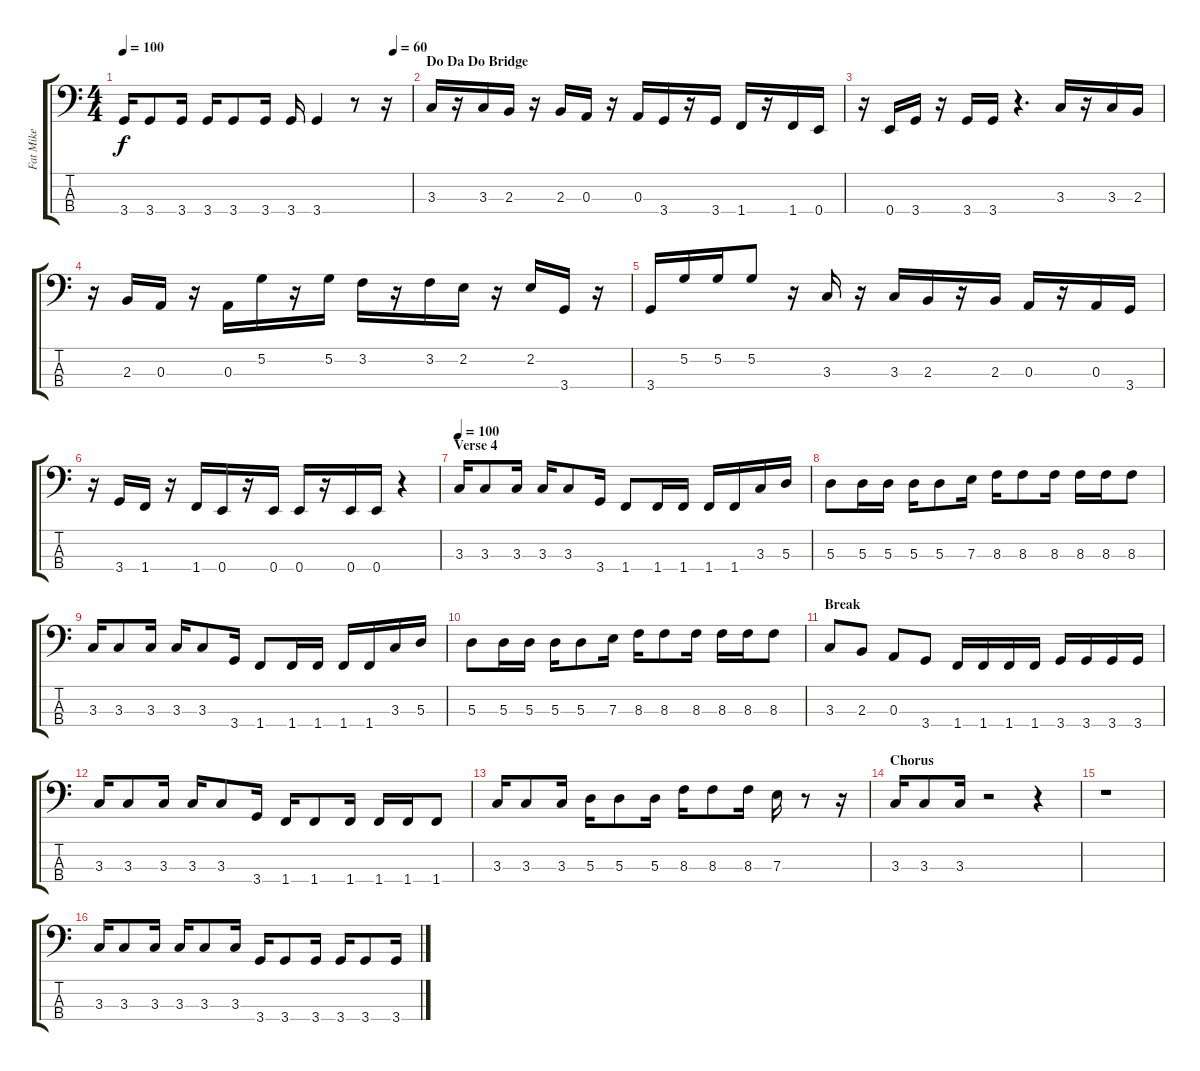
\track ("Fat Mike" "Fat Mike") {instrument electricbasspick}
\staff {score tabs}
\tuning (G2 D2 A1 E1) {hide}
\ts (4 4)
\tempo 100
\tempo (60 0.9375)
\clef f4
\ks c
3.4.16{dy f} 3.4.8 3.4.16 3.4.16 3.4.8 3.4.16 3.4.16 3.4.4 r.8 r.16{balance 0} |
\section ("" "Do Da Do Bridge")
3.3.16 r.16 3.3.16 2.3.16 r.16 2.3.16 0.3.16 r.16 0.3.16 3.4.16 r.16 3.4.16 1.4.16 r.16 1.4.16 0.4.16 |
r.16 0.4.16 3.4.16 r.16 3.4.16 3.4.16 r.4{d} 3.3.16 r.16 3.3.16 2.3.16 |
r.16 2.3.16 0.3.16 r.16 0.3.16 5.2.16 r.16 5.2.16 3.2.16 r.16 3.2.16 2.2.16 r.16 2.2.16 3.4.16 r.16 |
3.4.16 5.2.16 5.2.16 5.2.8 r.16 3.3.16 r.16 3.3.16 2.3.16 r.16 2.3.16 0.3.16 r.16 0.3.16 3.4.16 |
r.16 3.4.16 1.4.16 r.16 1.4.16 0.4.16 r.16 0.4.16 0.4.16 r.16 0.4.16 0.4.16 r.4 |
\section ("" "Verse 4")
\tempo 100
3.3.16{balance 4} 3.3.8 3.3.16 3.3.16 3.3.8 3.4.16 1.4.8 1.4.16 1.4.16 1.4.16 1.4.16 3.3.16 5.3.16 |
5.3.8 5.3.16 5.3.16 5.3.16 5.3.8 7.3.16 8.3.16 8.3.8 8.3.16 8.3.16 8.3.16 8.3.8 |
3.3.16 3.3.8 3.3.16 3.3.16 3.3.8 3.4.16 1.4.8 1.4.16 1.4.16 1.4.16 1.4.16 3.3.16 5.3.16 |
5.3.8 5.3.16 5.3.16 5.3.16 5.3.8 7.3.16 8.3.16 8.3.8 8.3.16 8.3.16 8.3.16 8.3.8 |
\section ("" "Break")
3.3.8 2.3.8 0.3.8 3.4.8 1.4.16 1.4.16 1.4.16 1.4.16 3.4.16 3.4.16 3.4.16 3.4.16 |
3.3.16 3.3.8 3.3.16 3.3.16 3.3.8 3.4.16 1.4.16 1.4.8 1.4.16 1.4.16 1.4.16 1.4.8 |
3.3.16 3.3.8 3.3.16 5.3.16 5.3.8 5.3.16 8.3.16 8.3.8 8.3.16 7.3.16 r.8 r.16 |
\section ("" "Chorus")
3.3.16 3.3.8 3.3.16 r.2 r.4 |
r.1 |
3.3.16 3.3.8 3.3.16 3.3.16 3.3.8 3.3.16 3.4.16 3.4.8 3.4.16 3.4.16 3.4.8 3.4.16
